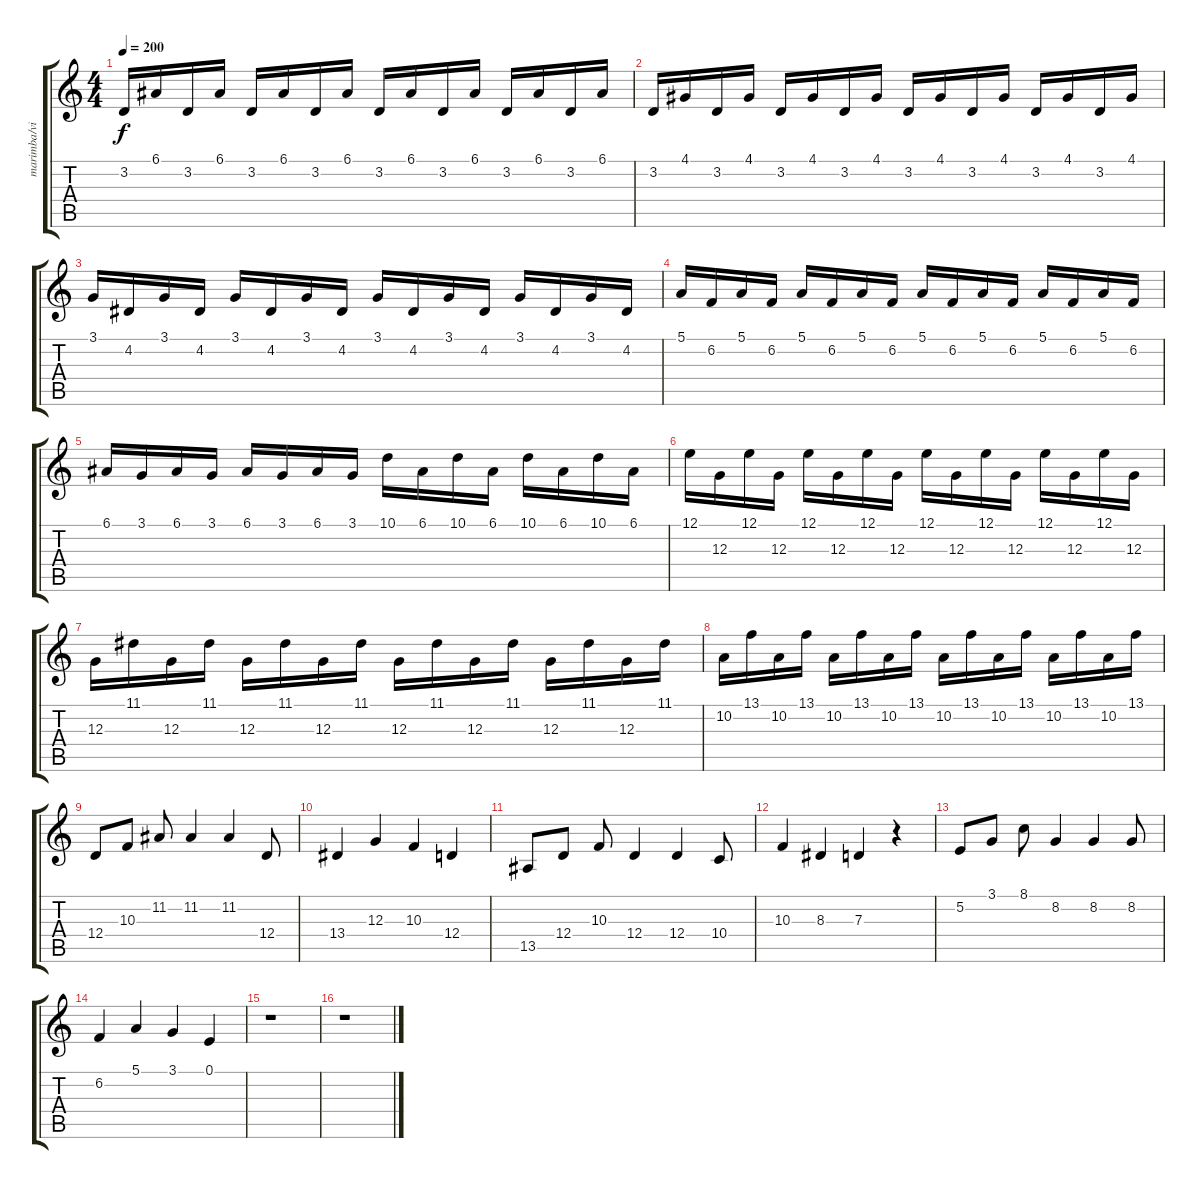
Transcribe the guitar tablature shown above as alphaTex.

\track ("marimba/vibe        " "marimba/vi") {instrument marimba}
\staff {score tabs}
\tuning (E4 B3 G3 D3 A2 E2) {hide}
\ts (4 4)
\tempo 200
\clef g2
\ks c
3.2.16{dy f} 6.1.16 3.2.16 6.1.16 3.2.16 6.1.16 3.2.16 6.1.16 3.2.16 6.1.16 3.2.16 6.1.16 3.2.16 6.1.16 3.2.16 6.1.16 |
3.2.16 4.1.16 3.2.16 4.1.16 3.2.16 4.1.16 3.2.16 4.1.16 3.2.16 4.1.16 3.2.16 4.1.16 3.2.16 4.1.16 3.2.16 4.1.16 |
3.1.16 4.2.16 3.1.16 4.2.16 3.1.16 4.2.16 3.1.16 4.2.16 3.1.16 4.2.16 3.1.16 4.2.16 3.1.16 4.2.16 3.1.16 4.2.16 |
5.1.16 6.2.16 5.1.16 6.2.16 5.1.16 6.2.16 5.1.16 6.2.16 5.1.16 6.2.16 5.1.16 6.2.16 5.1.16 6.2.16 5.1.16 6.2.16 |
6.1.16 3.1.16 6.1.16 3.1.16 6.1.16 3.1.16 6.1.16 3.1.16 10.1.16 6.1.16 10.1.16 6.1.16 10.1.16 6.1.16 10.1.16 6.1.16 |
12.1.16 12.3.16 12.1.16 12.3.16 12.1.16 12.3.16 12.1.16 12.3.16 12.1.16 12.3.16 12.1.16 12.3.16 12.1.16 12.3.16 12.1.16 12.3.16 |
12.3.16 11.1.16 12.3.16 11.1.16 12.3.16 11.1.16 12.3.16 11.1.16 12.3.16 11.1.16 12.3.16 11.1.16 12.3.16 11.1.16 12.3.16 11.1.16 |
10.2.16 13.1.16 10.2.16 13.1.16 10.2.16 13.1.16 10.2.16 13.1.16 10.2.16 13.1.16 10.2.16 13.1.16 10.2.16 13.1.16 10.2.16 13.1.16 |
12.4.8 10.3.8 11.2.8 11.2.4 11.2.4 12.4.8 |
13.4.4 12.3.4 10.3.4 12.4.4 |
13.5.8 12.4.8 10.3.8 12.4.4 12.4.4 10.4.8 |
10.3.4 8.3.4 7.3.4 r.4 |
5.2.8 3.1.8 8.1.8 8.2.4 8.2.4 8.2.8 |
6.2.4 5.1.4 3.1.4 0.1.4 |
r.1 |
r.1
